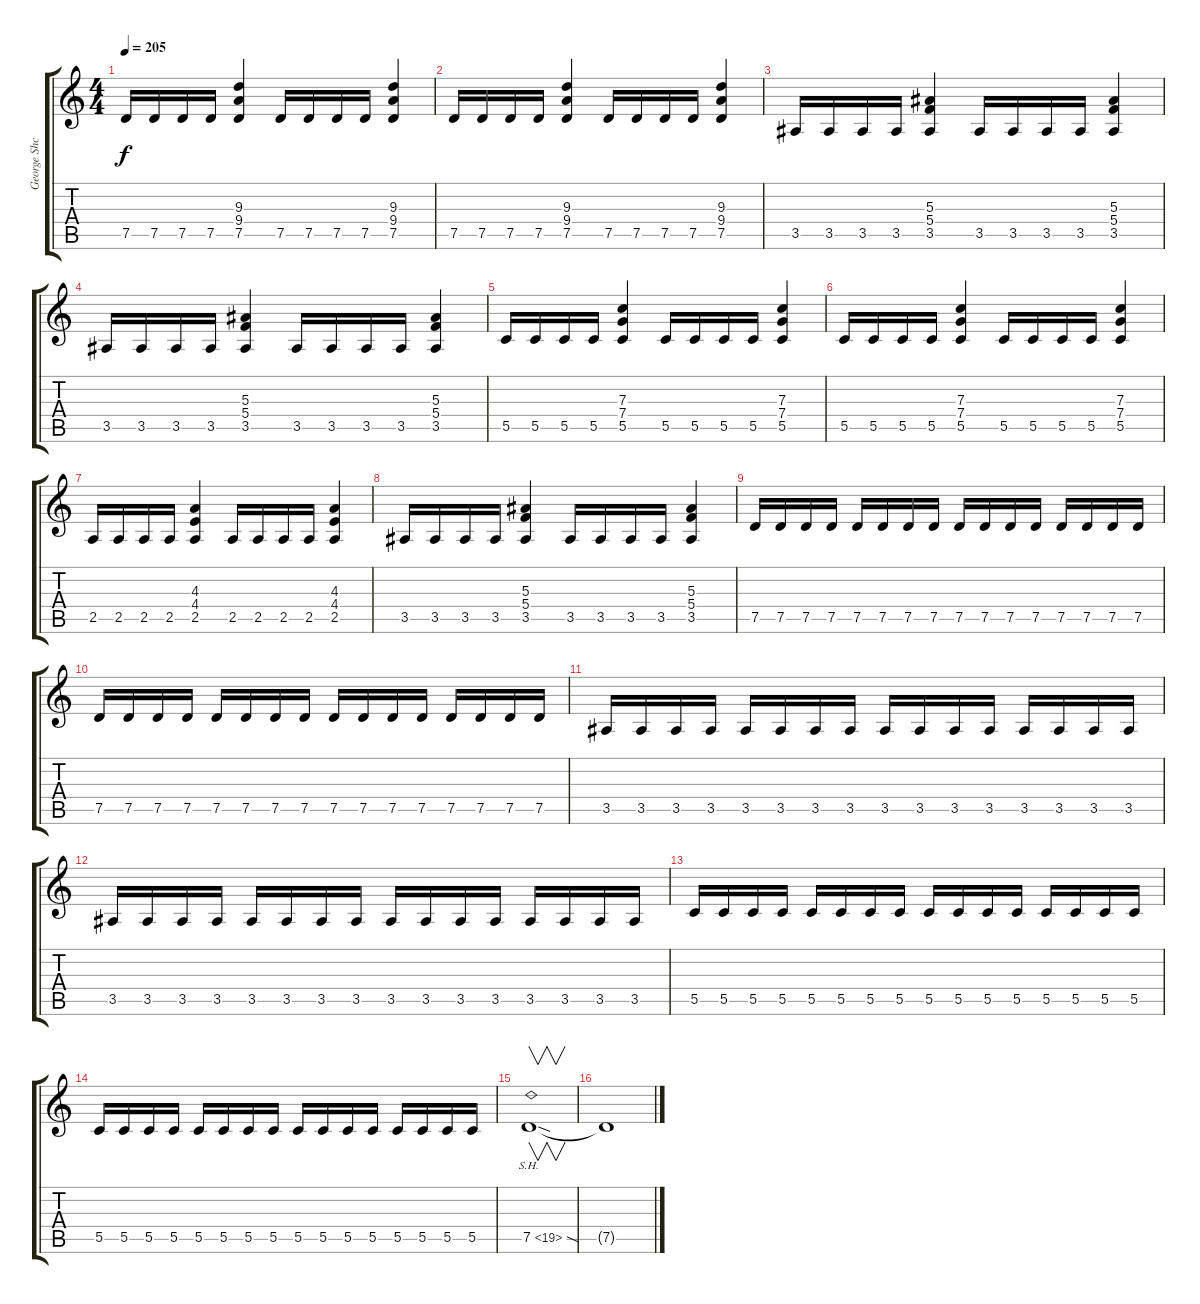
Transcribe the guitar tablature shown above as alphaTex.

\track ("George Shchelbanin" "George Shc") {instrument overdrivenguitar}
\staff {score tabs}
\tuning (D4 A3 F3 C3 G2 D2) {hide}
\ts (4 4)
\tempo 205
\clef g2
\ks c
7.5.16{dy f} 7.5.16 7.5.16 7.5.16 (9.3 9.4 7.5).4 7.5.16 7.5.16 7.5.16 7.5.16 (9.3 9.4 7.5).4 |
7.5.16 7.5.16 7.5.16 7.5.16 (9.3 9.4 7.5).4 7.5.16 7.5.16 7.5.16 7.5.16 (9.3 9.4 7.5).4 |
3.5.16 3.5.16 3.5.16 3.5.16 (5.3 5.4 3.5).4 3.5.16 3.5.16 3.5.16 3.5.16 (5.3 5.4 3.5).4 |
3.5.16 3.5.16 3.5.16 3.5.16 (5.3 5.4 3.5).4 3.5.16 3.5.16 3.5.16 3.5.16 (5.3 5.4 3.5).4 |
5.5.16 5.5.16 5.5.16 5.5.16 (7.3 7.4 5.5).4 5.5.16 5.5.16 5.5.16 5.5.16 (7.3 7.4 5.5).4 |
5.5.16 5.5.16 5.5.16 5.5.16 (7.3 7.4 5.5).4 5.5.16 5.5.16 5.5.16 5.5.16 (7.3 7.4 5.5).4 |
2.5.16 2.5.16 2.5.16 2.5.16 (4.3 4.4 2.5).4 2.5.16 2.5.16 2.5.16 2.5.16 (4.3 4.4 2.5).4 |
3.5.16 3.5.16 3.5.16 3.5.16 (5.3 5.4 3.5).4 3.5.16 3.5.16 3.5.16 3.5.16 (5.3 5.4 3.5).4 |
7.5.16 7.5.16 7.5.16 7.5.16 7.5.16 7.5.16 7.5.16 7.5.16 7.5.16 7.5.16 7.5.16 7.5.16 7.5.16 7.5.16 7.5.16 7.5.16 |
7.5.16 7.5.16 7.5.16 7.5.16 7.5.16 7.5.16 7.5.16 7.5.16 7.5.16 7.5.16 7.5.16 7.5.16 7.5.16 7.5.16 7.5.16 7.5.16 |
3.5.16 3.5.16 3.5.16 3.5.16 3.5.16 3.5.16 3.5.16 3.5.16 3.5.16 3.5.16 3.5.16 3.5.16 3.5.16 3.5.16 3.5.16 3.5.16 |
3.5.16 3.5.16 3.5.16 3.5.16 3.5.16 3.5.16 3.5.16 3.5.16 3.5.16 3.5.16 3.5.16 3.5.16 3.5.16 3.5.16 3.5.16 3.5.16 |
5.5.16 5.5.16 5.5.16 5.5.16 5.5.16 5.5.16 5.5.16 5.5.16 5.5.16 5.5.16 5.5.16 5.5.16 5.5.16 5.5.16 5.5.16 5.5.16 |
5.5.16 5.5.16 5.5.16 5.5.16 5.5.16 5.5.16 5.5.16 5.5.16 5.5.16 5.5.16 5.5.16 5.5.16 5.5.16 5.5.16 5.5.16 5.5.16 |
7.5{sh 12 sod}.1{v} |
7.5{t}.1
